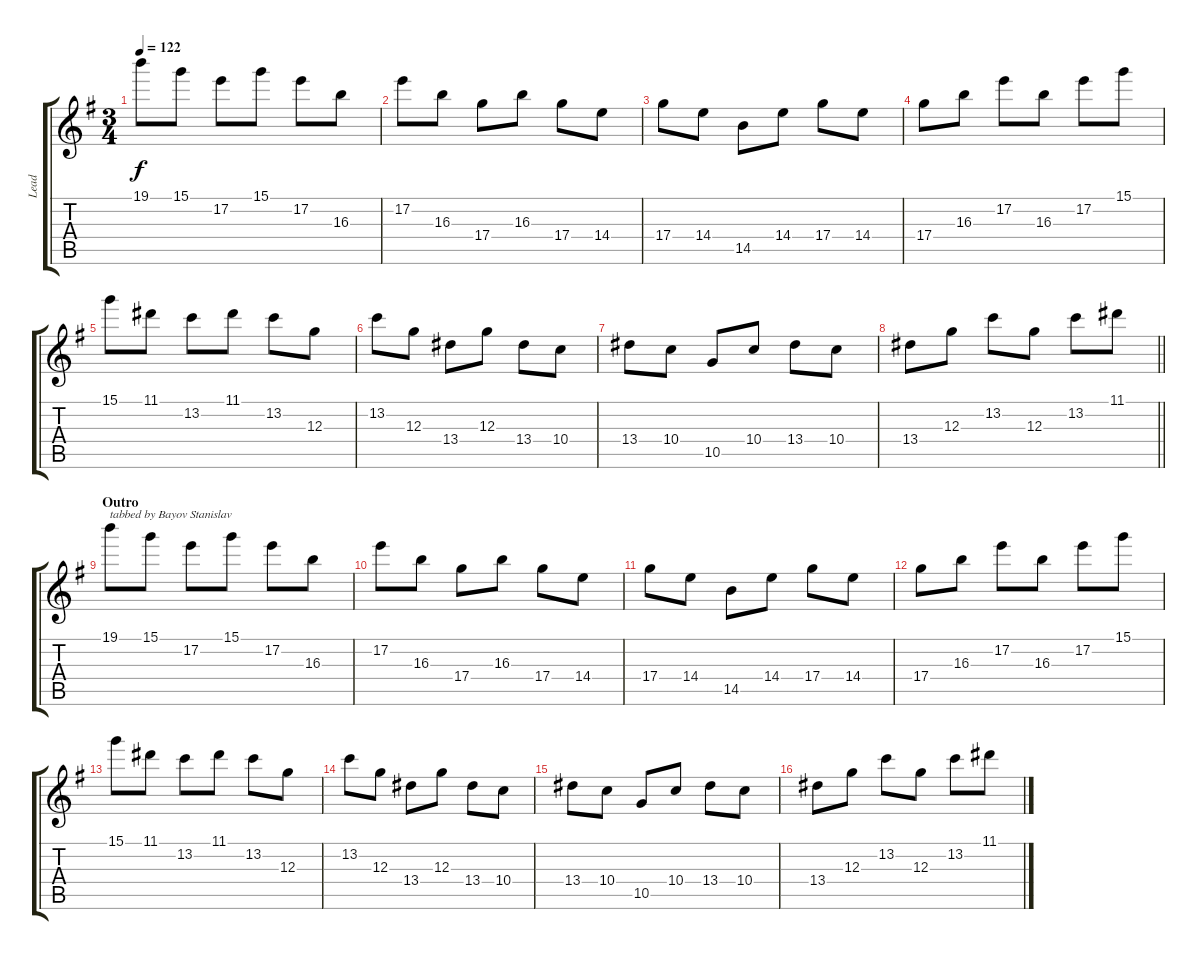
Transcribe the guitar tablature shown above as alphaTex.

\track ("Lead" "Lead") {instrument overdrivenguitar}
\staff {score tabs}
\tuning (E4 B3 G3 D3 A2 E2) {hide}
\ts (3 4)
\tempo 122
\clef g2
\ks eminor
19.1.8{dy f} 15.1.8 17.2.8 15.1.8 17.2.8 16.3.8 |
17.2.8 16.3.8 17.4.8 16.3.8 17.4.8 14.4.8 |
17.4.8 14.4.8 14.5.8 14.4.8 17.4.8 14.4.8 |
17.4.8 16.3.8 17.2.8 16.3.8 17.2.8 15.1.8 |
15.1.8 11.1.8 13.2.8 11.1.8 13.2.8 12.3.8 |
13.2.8 12.3.8 13.4.8 12.3.8 13.4.8 10.4.8 |
13.4.8 10.4.8 10.5.8 10.4.8 13.4.8 10.4.8 |
\barLineRight lightlight
13.4.8 12.3.8 13.2.8 12.3.8 13.2.8 11.1.8 |
\section ("" "Outro")
19.1.8{txt "tabbed by Bayov Stanislav" volume 10} 15.1.8 17.2.8 15.1.8 17.2.8 16.3.8 |
17.2.8 16.3.8 17.4.8 16.3.8 17.4.8 14.4.8 |
17.4.8 14.4.8 14.5.8 14.4.8 17.4.8 14.4.8 |
17.4.8 16.3.8 17.2.8 16.3.8 17.2.8 15.1.8 |
15.1.8{volume 8} 11.1.8 13.2.8 11.1.8 13.2.8 12.3.8 |
13.2.8 12.3.8 13.4.8 12.3.8 13.4.8 10.4.8 |
13.4.8 10.4.8 10.5.8 10.4.8 13.4.8 10.4.8 |
13.4.8 12.3.8 13.2.8 12.3.8 13.2.8 11.1.8
